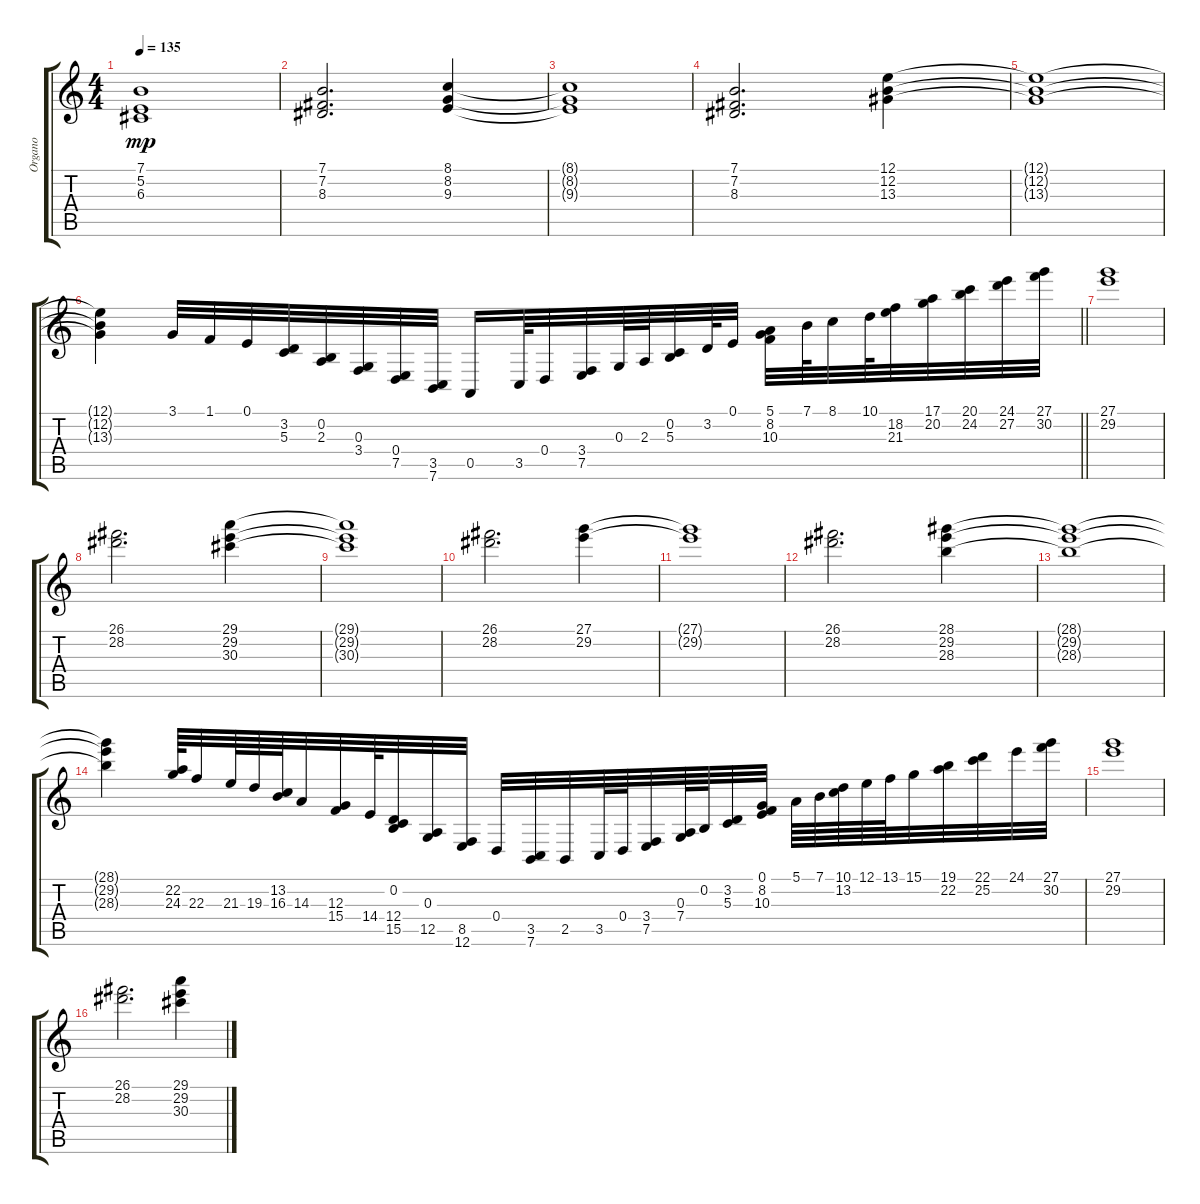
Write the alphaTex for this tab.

\track ("Organo" "Organo") {instrument rockorgan}
\staff {score tabs}
\tuning (E4 B3 G3 D3 A2 E2) {hide}
\ts (4 4)
\tempo 135
\clef g2
\ks c
(7.1{t} 5.2{t} 6.3{t}).1{dy mp} |
(7.1 7.2 8.3).2{d} (8.1 8.2 9.3).4 |
(8.1{t} 8.2{t} 9.3{t}).1 |
(7.1 7.2 8.3).2{d} (12.1 12.2 13.3).4 |
(12.1{t} 12.2{t} 13.3{t}).1 |
\barLineRight lightlight
(12.1{t} 12.2{t} 13.3{t}).4 3.1.32 1.1.32 0.1.32 (3.2 5.3).32 (0.2 2.3).32 (0.3 3.4).32 (0.4 7.5).32 (3.5 7.6).32 0.5.16 3.5.64 0.4.32 (3.4 7.5).32 0.3.64 2.3.64 (0.2 5.3).32 3.2.64 0.1.32 (5.1 8.2 10.3).32 7.1.64 8.1.32 10.1.64 (18.2 21.3).32 (17.1 20.2).32 (20.1 24.2).32 (24.1 27.2).32 (27.1 30.2).32 |
(27.1 29.2).1{volume 8} |
(26.1 28.2).2{d} (29.1 29.2 30.3).4 |
(29.1{t} 29.2{t} 30.3{t}).1 |
(26.1 28.2).2{d} (27.1 29.2).4 |
(27.1{t} 29.2{t}).1 |
(26.1 28.2).2{d} (28.1 29.2 28.3).4 |
(28.1{t} 29.2{t} 28.3{t}).1 |
(28.1{t} 29.2{t} 28.3{t}).4 (22.2 24.3).64 22.3.32 21.3.64 19.3.64 (13.2 16.3).64 14.3.32 (12.3 15.4).32 14.4.64 (0.2 12.4 15.5).32 (0.3 12.5).32 (8.5 12.6).32 0.4.32 (3.5 7.6).32 2.5.32 3.5.64 0.4.64 (3.4 7.5).32 (0.3 7.4).64 0.2.64 (3.2 5.3).32 (0.1 8.2 10.3).32 5.1.64 7.1.64 (10.1 13.2).64 12.1.64 13.1.64 15.1.32 (19.1 22.2).32 (22.1 25.2).32 24.1.32 (27.1 30.2).32 |
(27.1 29.2).1 |
(26.1 28.2).2{d} (29.1 29.2 30.3).4
